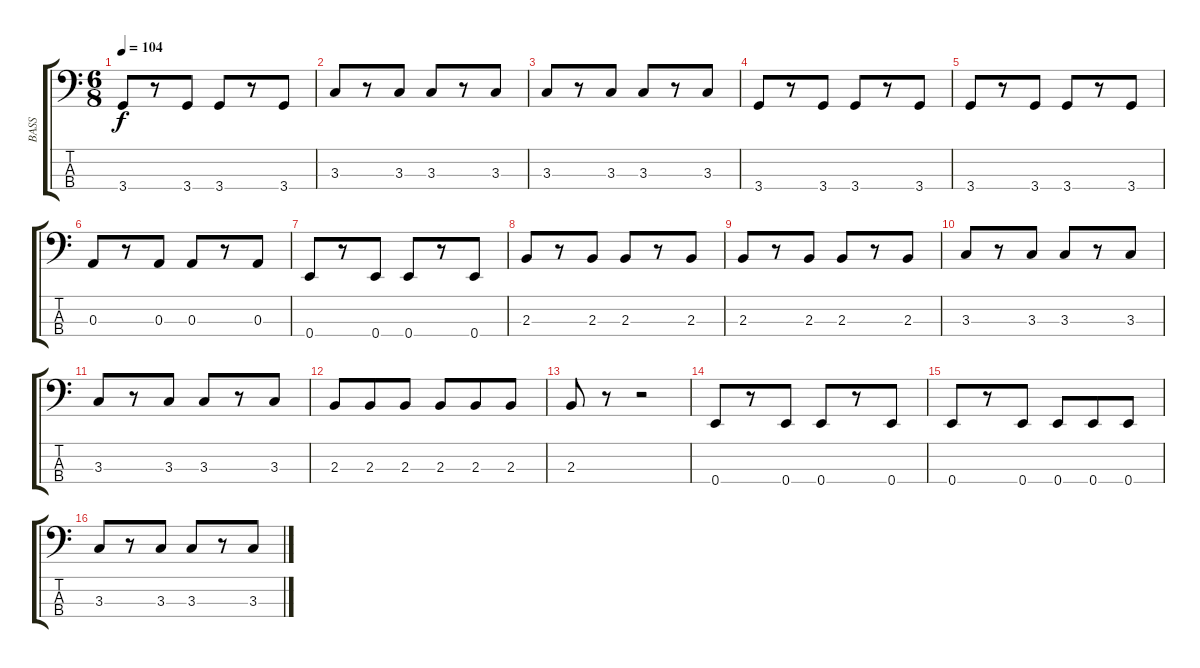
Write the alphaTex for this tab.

\track ("BASS" "BASS") {instrument electricbassfinger}
\staff {score tabs}
\tuning (G2 D2 A1 E1) {hide}
\ts (6 8)
\tempo 104
\clef f4
\ks c
3.4.8{dy f} r.8 3.4.8 3.4.8 r.8 3.4.8 |
3.3.8 r.8 3.3.8 3.3.8 r.8 3.3.8 |
3.3.8 r.8 3.3.8 3.3.8 r.8 3.3.8 |
3.4.8 r.8 3.4.8 3.4.8 r.8 3.4.8 |
3.4.8 r.8 3.4.8 3.4.8 r.8 3.4.8 |
0.3.8 r.8 0.3.8 0.3.8 r.8 0.3.8 |
0.4.8 r.8 0.4.8 0.4.8 r.8 0.4.8 |
2.3.8 r.8 2.3.8 2.3.8 r.8 2.3.8 |
2.3.8 r.8 2.3.8 2.3.8 r.8 2.3.8 |
3.3.8 r.8 3.3.8 3.3.8 r.8 3.3.8 |
3.3.8 r.8 3.3.8 3.3.8 r.8 3.3.8 |
2.3.8 2.3.8 2.3.8 2.3.8 2.3.8 2.3.8 |
2.3.8 r.8 r.2 |
0.4.8 r.8 0.4.8 0.4.8 r.8 0.4.8 |
0.4.8 r.8 0.4.8 0.4.8 0.4.8 0.4.8 |
3.3.8 r.8 3.3.8 3.3.8 r.8 3.3.8
